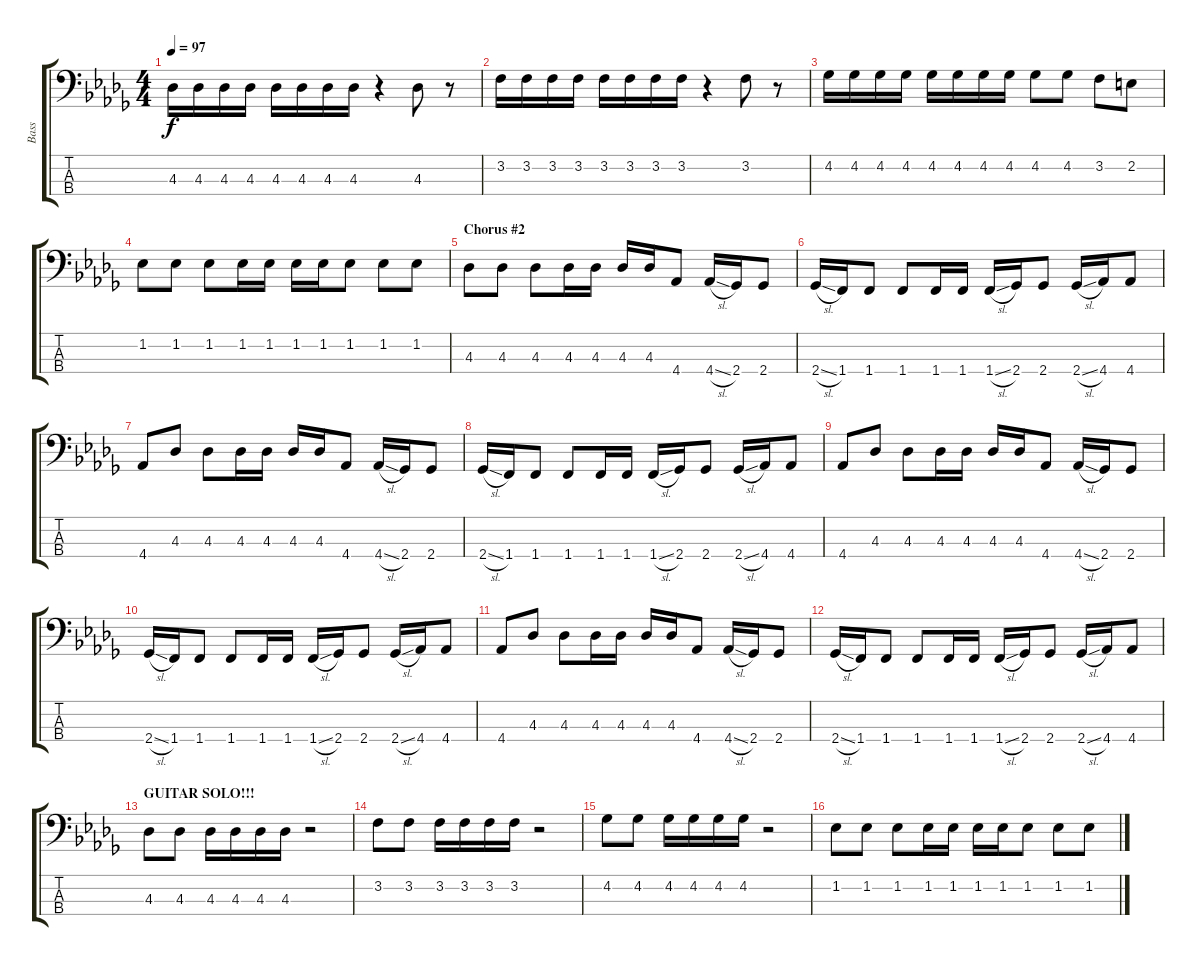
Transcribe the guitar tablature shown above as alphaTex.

\track ("Bass" "Bass") {instrument electricbassfinger}
\staff {score tabs}
\tuning (G2 D2 A1 E1) {hide}
\ts (4 4)
\tempo 97
\clef f4
\ks db
4.3.16{dy f} 4.3.16 4.3.16 4.3.16 4.3.16 4.3.16 4.3.16 4.3.16 r.4 4.3.8 r.8 |
3.2.16 3.2.16 3.2.16 3.2.16 3.2.16 3.2.16 3.2.16 3.2.16 r.4 3.2.8 r.8 |
4.2.16 4.2.16 4.2.16 4.2.16 4.2.16 4.2.16 4.2.16 4.2.16 4.2.8 4.2.8 3.2.8 2.2.8 |
1.2.8 1.2.8 1.2.8 1.2.16 1.2.16 1.2.16 1.2.16 1.2.8 1.2.8 1.2.8 |
\section ("" "Chorus #2")
4.3.8 4.3.8 4.3.8 4.3.16 4.3.16 4.3.16 4.3.16 4.4.8 4.4{sl}.16 2.4.16 2.4.8 |
2.4{sl}.16 1.4.16 1.4.8 1.4.8 1.4.16 1.4.16 1.4{sl}.16 2.4.16 2.4.8 2.4{sl}.16 4.4.16 4.4.8 |
4.4.8 4.3.8 4.3.8 4.3.16 4.3.16 4.3.16 4.3.16 4.4.8 4.4{sl}.16 2.4.16 2.4.8 |
2.4{sl}.16 1.4.16 1.4.8 1.4.8 1.4.16 1.4.16 1.4{sl}.16 2.4.16 2.4.8 2.4{sl}.16 4.4.16 4.4.8 |
4.4.8 4.3.8 4.3.8 4.3.16 4.3.16 4.3.16 4.3.16 4.4.8 4.4{sl}.16 2.4.16 2.4.8 |
2.4{sl}.16 1.4.16 1.4.8 1.4.8 1.4.16 1.4.16 1.4{sl}.16 2.4.16 2.4.8 2.4{sl}.16 4.4.16 4.4.8 |
4.4.8 4.3.8 4.3.8 4.3.16 4.3.16 4.3.16 4.3.16 4.4.8 4.4{sl}.16 2.4.16 2.4.8 |
2.4{sl}.16 1.4.16 1.4.8 1.4.8 1.4.16 1.4.16 1.4{sl}.16 2.4.16 2.4.8 2.4{sl}.16 4.4.16 4.4.8 |
\section ("" "GUITAR SOLO!!!")
4.3.8 4.3.8 4.3.16 4.3.16 4.3.16 4.3.16 r.2 |
3.2.8 3.2.8 3.2.16 3.2.16 3.2.16 3.2.16 r.2 |
4.2.8 4.2.8 4.2.16 4.2.16 4.2.16 4.2.16 r.2 |
1.2.8 1.2.8 1.2.8 1.2.16 1.2.16 1.2.16 1.2.16 1.2.8 1.2.8 1.2.8
